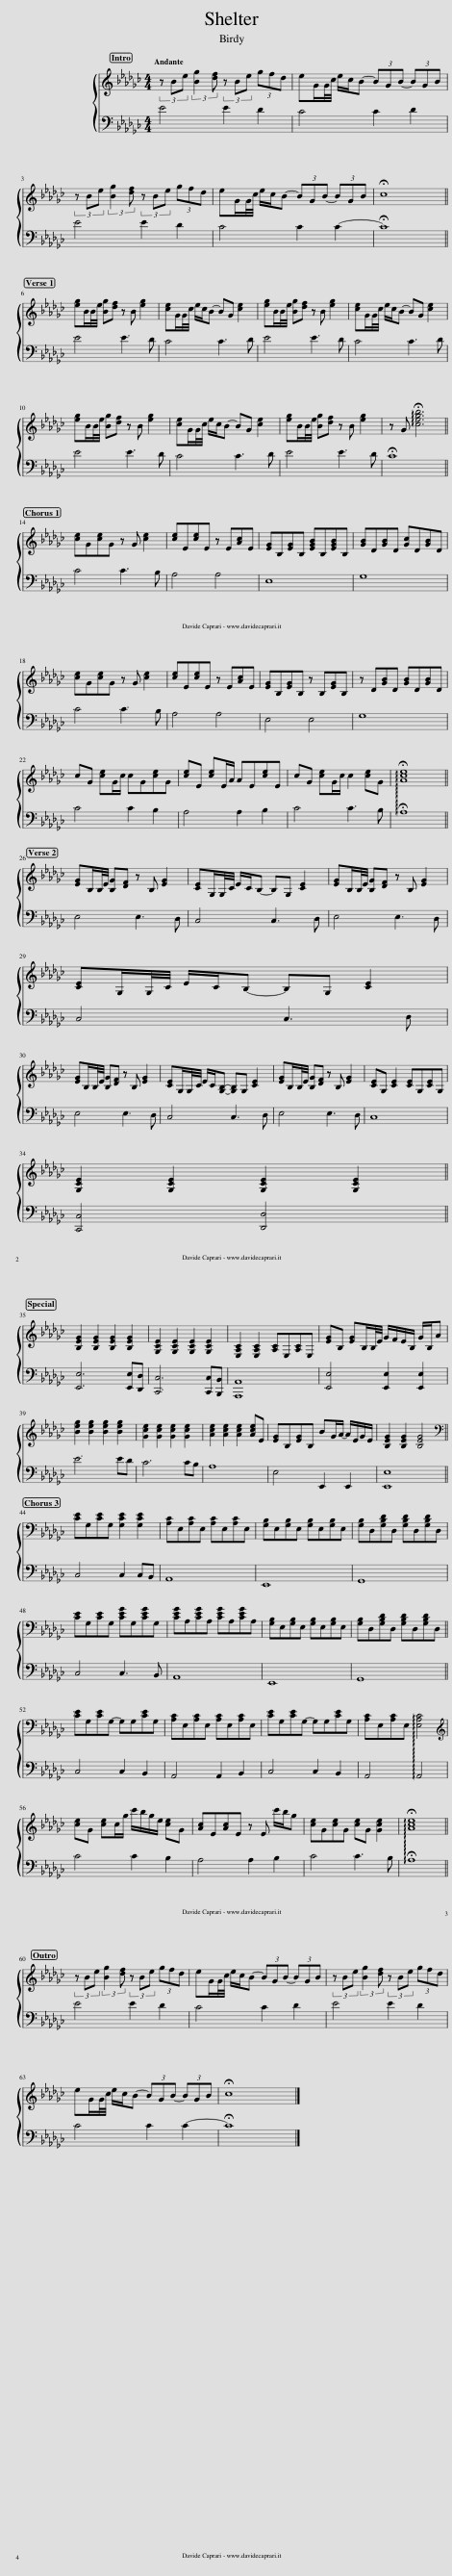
X:1
%%score { 1 | 2 }
L:1/8
Q:1/4=85
M:4/4
I:linebreak $
K:Gb
V:1 treble
V:2 bass
V:1
 (3z Be (3:2:2[Bg]2 [df] (3z Be (3gfd | eG/G/4c/4 e/c/B- (3BGB- (3BGB |$ (3z Be (3:2:2[Bg]2 [df] (3z Be (3gfd | eG/G/4c/4 e/c/B- (3BGB- (3BGB | !fermata!c8 ||$ %5
 [eg]B/B/4e/4 [Bg][df] z B [eg]2 | [ce]G/G/4c/4 e/c/B- BG [ce]2 | [eg]B/B/4e/4 [Bg][df] z B [eg]2 | [ce]G/G/4c/4 e/c/B- BG [ce]2 |$ [eg]B/B/4e/4 [Bg][df] z B [eg]2 | %10
 [ce]G/G/4c/4 e/c/B- BG [ce]2 | [eg]B/B/4e/4 [Bg][df] z B [eg]2 | z G !arpeggio!!fermata![cegb]6 ||$ [ce]G[ce]G z G [ce]2 | [ce]E[ce]E z E[Ac]E | %15
 [EG]B,[EG]B, [EGB]B,[EGB]B, | [GB]D[GB]D [Gc]D[GB]D |$ [ce]G[ce]G z G [ce]2 | [ce]E[ce]E z E[Ac]E | [EG]B,[EG]B, z B,[EG]B, | %20
 z D[GB]D [GB]D[GB]D |$ cG [ce]G/c/ cG[ce]G | [ce]E [ce]E/A/ AE[ce]E | cG [ce]G/c/ c2 [ce]G | !arpeggio!!fermata![Ace]8 ||$ %25
 [EG]B,/B,/4E/4 [B,G][DF] z B, [EG]2 | [CE]G,/G,/4C/4 E/C/B,- B,G, [CE]2 | [EG]B,/B,/4E/4 [B,G][DF] z B, [EG]2 |$ [CE]G,/G,/4C/4 E/C/B,- B,G, [CE]2 |$ [EG]B,/B,/4E/4 [B,G][DF] z B, [EG]2 | %30
 [CE]G,/G,/4C/4 E/C/[G,B,]- [G,B,]G, [CE]2 | [EG]B,/B,/4E/4 [B,G][DF] z B, [EG]2 | [CE]G, [CE]2 [CE]G,[CE]G, |$ [G,CE]2 [G,CE]2 [G,CE]2 [G,CE]2 ||$ [B,EG]2 [B,EG]2 [B,EG]2 [B,EG]2 | %35
 [G,CE]2 [G,CE]2 [G,CE]2 [G,CE]2 | [E,A,C]2 [E,A,C]2 [A,C]E,[A,C]E, | [EG]B, [EG]B,/B,/4E/4 G/F/E/B,/ G/B,/A |$ [Beg]2 [Beg]2 [Beg]2 [Beg]2 | [Gce]2 [Gce]2 [Gce]2 [Gce]2 | %40
 [Ace]2 [Ace]2 [Ace]2 [Ace]E | [EG]B,[EG]B, BG/A/- A/E/G/E/ | [B,EG]2 [B,EG]2 [B,EG]4 ||$[K:bass] [CE]G,[CE]G, [G,CE]2 [G,CE]2 | [A,C]E,[A,C]E, [A,C]E,[A,C]E, | %45
 [G,B,]E,[G,B,]E, [G,B,]E,[G,B,]E, | [G,B,]D,[G,B,D]D, [G,B,D]D,[G,B,D]D, |$ [CE]G,[CE]G, [CEG]G,[CEG]G, | [CEG]A,[CEG]A, [CEG]A,[CEG]A, | [G,B,]E,[G,B,]E, [G,B,]E,[G,B,]E, | %50
 [G,B,]D,[G,B,D]D, [G,B,D]D,[G,B,D]D, ||$ [CE]G,[CE]G,- G,G,[CE]G, | [A,C]E,[A,C]E, [A,C]E,[A,C]E, | [CE]G,[CE]G,- G,G,[CE]G, | [A,C]E,[A,C]E, !arpeggio![E,A,C]4 |$ %55
[K:treble] [ce]G [ce]c/g/ c'/b/g/e/ [ce]G | [Ac]E[Ac]E z E c'/b/g | [ce]G[ce]G [ce]G [Gce]2 | !arpeggio!!fermata![Ace]8 ||$ (3z Be (3:2:2[Bg]2 [df] (3z Be (3gfd | %60
 eG/G/4c/4 e/c/B- (3BGB- (3BGB | (3z Be (3:2:2[Bg]2 [df] (3z Be (3gfd |$ eG/G/4c/4 e/c/B- (3BGB- (3BGB | !fermata!c8 |] %64
V:2
 E4 E2 D2 | C4 C2 D2 |$ E4 E2 D2 | C4 C2 C2- | !fermata!C8 ||$ %5
 E4 E3 D | C4 C3 D | E4 E3 D | C4 C3 D |$ E4 E3 D | %10
 C4 C3 D | E4 E3 D | !fermata!C8 ||$ C4 C3 B, | A,4 A,4 | %15
 E,8 | G,8 |$ C4 C3 B, | A,4 A,4 | E,4 E,4 | %20
 G,8 |$ C4 C2 B,2 | A,4 A,2 B,2 | C4 C3 B, | !fermata!A,8 ||$ %25
 E,4 E,3 D, | C,4 C,3 D, | E,4 E,3 D, |$ C,4 C,3 D, |$ E,4 E,3 D, | %30
 C,4 C,3 D, | E,4 E,3 D, | C,8 |$ [C,,C,]4 [D,,D,]4 ||$ [E,,E,]6 [E,,E,][D,,D,] | %35
 [C,,C,]6 [C,,C,][B,,,B,,] | [A,,,A,,]8 | [E,,E,]4 [E,,E,]2 [E,,E,]2 |$ E6 ED | C6 CB, | %40
 A,8 | E,4 E,,2 E,,2 | [E,,E,]8 ||$ C,4 C,2 C,B,, | A,,8 | %45
 E,,8 | G,,8 |$ C,4 C,3 B,, | A,,8 | E,,8 | %50
 G,,8 ||$ C,4 C,2 B,,2 | A,,4 A,,2 B,,2 | C,4 C,2 B,,2 | A,,4 A,,4 |$ %55
 C4 C2 B,2 | A,4 A,2 B,2 | C4 C3 B, | !fermata!A,8 ||$ E4 E2 D2 | %60
 C4 C2 D2 | E4 E2 D2 |$ C4 C2 C2- | !fermata!C8 |] %64
